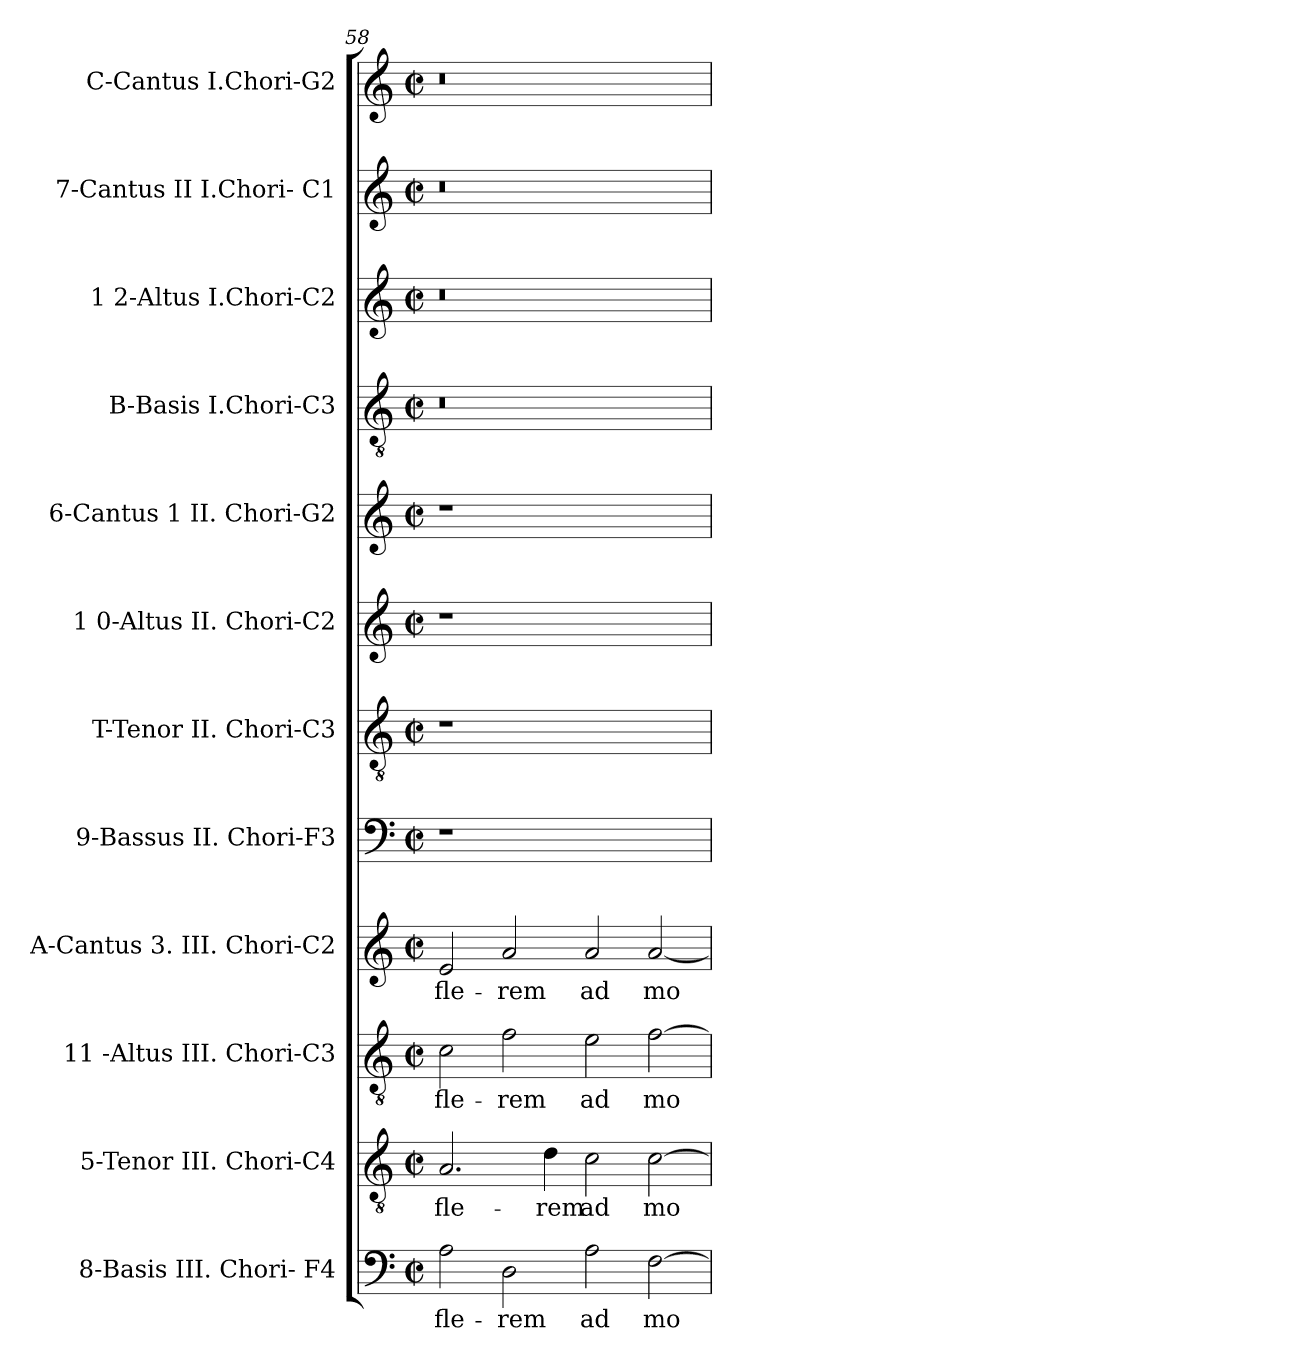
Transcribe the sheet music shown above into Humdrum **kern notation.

**kern	**text	**kern	**text	**kern	**text	**kern	**text	**kern	**kern	**kern	**kern	**kern	**kern	**kern	**kern
*part12	*part12	*part11	*part11	*part10	*part10	*part9	*part9	*part8	*part7	*part6	*part5	*part4	*part3	*part2	*part1
*staff12	*staff12	*staff11	*staff11	*staff10	*staff10	*staff9	*staff9	*staff8	*staff7	*staff6	*staff5	*staff4	*staff3	*staff2	*staff1
*I"8-Basis  III. Chori- F4	*	*I"5-Tenor  III. Chori-C4	*	*I"11 -Altus  III. Chori-C3	*	*I"A-Cantus 3.  III. Chori-C2	*	*I"9-Bassus  II. Chori-F3	*I"T-Tenor  II. Chori-C3	*I"1 0-Altus  II. Chori-C2	*I"6-Cantus 1  II. Chori-G2	*I"B-Basis  I.Chori-C3	*I"1 2-Altus  I.Chori-C2	*I"7-Cantus II  I.Chori- C1	*I"C-Cantus  I.Chori-G2
*	*	*	*	*	*	*I'A	*	*	*I'T	*	*	*I'B	*	*	*I'C
*clefF4	*	*clefGv2	*	*clefGv2	*	*clefG2	*	*clefF4	*clefGv2	*clefG2	*clefG2	*clefGv2	*clefG2	*clefG2	*clefG2
*k[]	*	*k[]	*	*k[]	*	*k[]	*	*k[]	*k[]	*k[]	*k[]	*k[]	*k[]	*k[]	*k[]
*C:	*	*C:	*	*C:	*	*C:	*	*C:	*C:	*C:	*C:	*C:	*C:	*C:	*C:
*M2/2	*	*M2/2	*	*M2/2	*	*M2/2	*	*M2/2	*M2/2	*M2/2	*M2/2	*M2/2	*M2/2	*M2/2	*M2/2
*met(c|)	*	*met(c|)	*	*met(c|)	*	*met(c|)	*	*met(c|)	*met(c|)	*met(c|)	*met(c|)	*met(c|)	*met(c|)	*met(c|)	*met(c|)
=58	=58	=58	=58	=58	=58	=58	=58	=58	=58	=58	=58	=58	=58	=58	=58
!	!LO:LY:b:cj	!	!LO:LY:b:cj	!	!LO:LY:b:cj	!	!LO:LY:b:cj	!	!	!	!	!	!	!	!
2A\	fle-	2.A/	fle-	2c\	fle-	2e/	fle-	1r	1r	1r	1r	0r	0r	0r	0r
!	!LO:LY:b:cj	!	!	!	!LO:LY:b:cj	!	!LO:LY:b:cj	!	!	!	!	!	!	!	!
2D\	-rem	.	.	2f\	-rem	2a/	-rem	.	.	.	.	.	.	.	.
!	!	!	!LO:LY:b:cj	!	!	!	!	!	!	!	!	!	!	!	!
.	.	4d\	-rem	.	.	.	.	.	.	.	.	.	.	.	.
!	!LO:LY:b:cj	!	!LO:LY:b:cj	!	!LO:LY:b:cj	!	!LO:LY:b:cj	!	!	!	!	!	!	!	!
2A\	ad	2c\	ad	2e\	ad	2a/	ad	1ryy	1ryy	1ryy	1ryy	.	.	.	.
!	!LO:LY:b:cj	!	!LO:LY:b:cj	!	!LO:LY:b:cj	!	!LO:LY:b:cj	!	!	!	!	!	!	!	!
[>2F\	mo-	[>2c\	mo-	[>2f\	mo-	[<2a/	mo-	.	.	.	.	.	.	.	.
=	=	=	=	=	=	=	=	=	=	=	=	=	=	=	=
*-	*-	*-	*-	*-	*-	*-	*-	*-	*-	*-	*-	*-	*-	*-	*-
